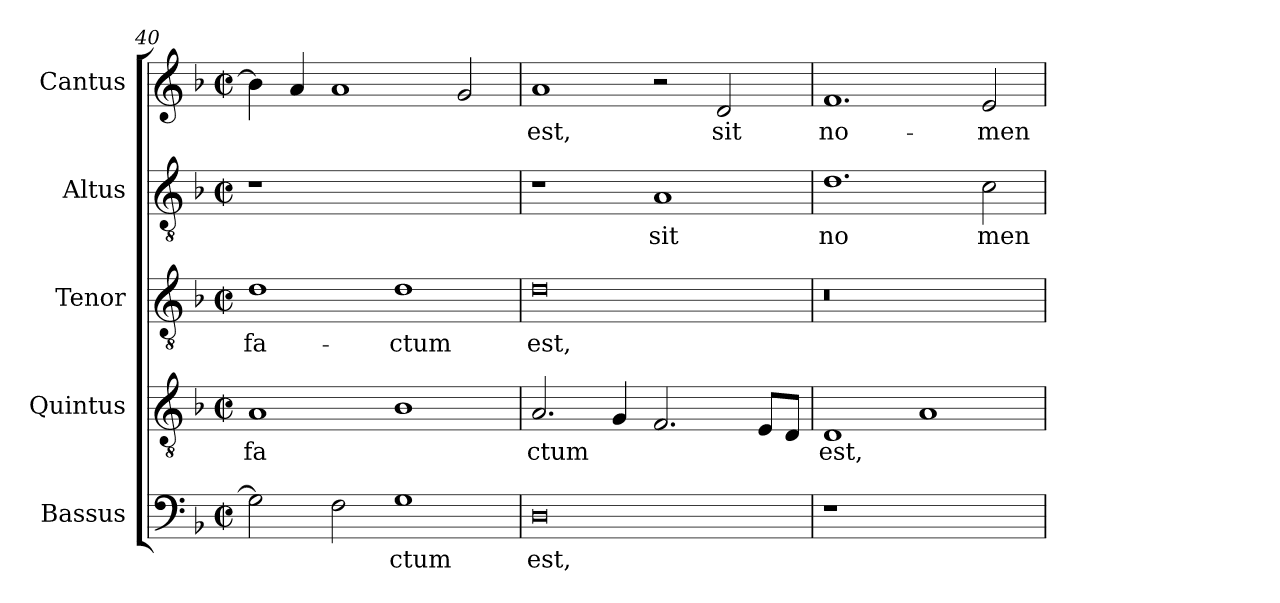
**kern	**text	**kern	**text	**kern	**text	**kern	**text	**kern	**text
*part5	*part5	*part4	*part4	*part3	*part3	*part2	*part2	*part1	*part1
*staff5	*staff5	*staff4	*staff4	*staff3	*staff3	*staff2	*staff2	*staff1	*staff1
*I"Bassus	*	*I"Quintus	*	*I"Tenor	*	*I"Altus	*	*I"Cantus	*
*clefF4	*	*clefGv2	*	*clefGv2	*	*clefGv2	*	*clefG2	*
*k[b-]	*	*k[b-]	*	*k[b-]	*	*k[b-]	*	*k[b-]	*
*F:	*	*F:	*	*F:	*	*F:	*	*F:	*
*M2/2	*	*M2/2	*	*M2/2	*	*M2/2	*	*M2/2	*
*met(c|)	*	*met(c|)	*	*met(c|)	*	*met(c|)	*	*met(c|)	*
=40	=40	=40	=40	=40	=40	=40	=40	=40	=40
!	!LO:LY:b:cj	!	!LO:LY:b:cj	!	!LO:LY:b:cj	!	!	!	!LO:LY:b:cj
2G\]	.	1A	fa-	1d	fa-	1r	.	4b-\]	.
!	!	!	!	!	!	!	!	!	!LO:LY:b:cj
.	.	.	.	.	.	.	.	4a/	.
!	!LO:LY:b:cj	!	!	!	!	!	!	!	!LO:LY:b:cj
2F\	.	.	.	.	.	.	.	1a	.
!	!LO:LY:b:cj	!	!LO:LY:b:cj	!	!LO:LY:b:cj	!	!	!	!
1G	ctum	1B-	--	1d	-ctum	1ryy	.	.	.
!	!	!	!	!	!	!	!	!	!LO:LY:b:cj
.	.	.	.	.	.	.	.	2g/	.
=41	=41	=41	=41	=41	=41	=41	=41	=41	=41
!	!LO:LY:b:cj	!	!LO:LY:b:cj	!	!LO:LY:b:cj	!	!	!	!LO:LY:b:cj
0D	est,	2.A/	-ctum	0d	est,	1r	.	1a	est,
!	!	!	!LO:LY:b:cj	!	!	!	!	!	!
.	.	4G/	.	.	.	.	.	.	.
!	!	!	!LO:LY:b:cj	!	!	!	!LO:LY:b:cj	!	!
.	.	2.F/	.	.	.	1A	sit	2r	.
!	!	!	!	!	!	!	!	!	!LO:LY:b:cj
.	.	.	.	.	.	.	.	2d/	sit
!	!	!	!LO:LY:b:cj	!	!	!	!	!	!
.	.	8E/L	.	.	.	.	.	.	.
!	!	!	!LO:LY:b:cj	!	!	!	!	!	!
.	.	8D/J	.	.	.	.	.	.	.
=42	=42	=42	=42	=42	=42	=42	=42	=42	=42
!	!	!	!LO:LY:b:cj	!	!	!	!LO:LY:b:cj	!	!LO:LY:b:cj
1r	.	1D	est,	0r	.	1.d	no	1.f	no-
!	!	!	!LO:LY:b:cj	!	!	!	!	!	!
1ryy	.	1A	.	.	.	.	.	.	.
!	!	!	!	!	!	!	!LO:LY:b:cj	!	!LO:LY:b:cj
.	.	.	.	.	.	2c\	men	2e/	-men
=	=	=	=	=	=	=	=	=	=
*-	*-	*-	*-	*-	*-	*-	*-	*-	*-
